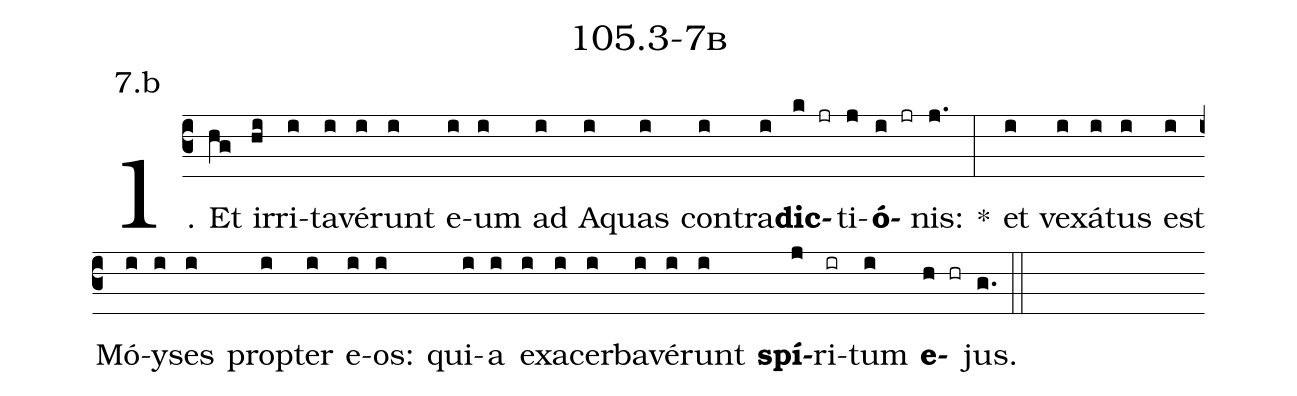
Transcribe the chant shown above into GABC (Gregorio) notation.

name: 105.3-7b;
annotation: 7.b;
%%
(c3)1. Et(hg) ir(hi)ri(i)ta(i)vé(i)runt(i) e(i)um(i) ad(i) A(i)quas(i) con(i)tra(i)<b>dic</b>(k jr)ti(j)<b>ó</b>(i jr)nis:(j.) *(:) et(i) ve(i)xá(i)tus(i) est(i) Mó(i)y(i)ses(i) prop(i)ter(i) e(i)os:(i) qui(i)a(i) ex(i)a(i)cer(i)ba(i)vé(i)runt(i) <b>spí</b>(j)ri(ir)tum(i) <b>e</b>(h hr)jus.(g.) (::)


%E(i) u(i) o(j) u(i) a(h) e.(g.) (::)
